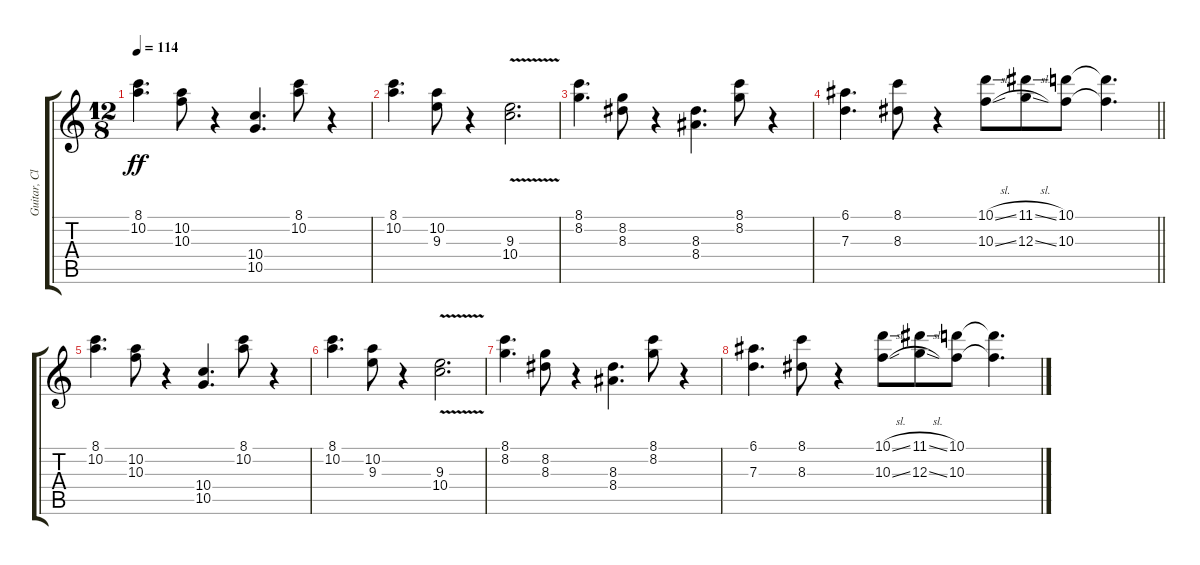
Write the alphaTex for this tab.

\track ("Guitar, Clean 2" "Guitar, Cl") {instrument electricguitarclean}
\staff {score tabs}
\tuning (E4 B3 G3 D3 A2 E2) {hide}
\ts (12 8)
\tempo 114
\clef g2
\ks c
(8.1 10.2).4{d dy ff} (10.2 10.3).8 r.4 (10.4 10.5).4{d} (8.1 10.2).8 r.4 |
(8.1 10.2).4{d} (10.2 9.3).8 r.4 (9.3{v} 10.4{v}).2{d} |
(8.1 8.2).4{d} (8.2 8.3).8 r.4 (8.3 8.4).4{d} (8.1 8.2).8 r.4 |
\barLineRight lightlight
(6.1 7.3).4{d} (8.1 8.3).8 r.4 (10.1{sl} 10.3{sl}).8 (11.1{sl} 12.3{sl}).8 (10.1 10.3).8 (10.1{t} 10.3{t}).4{d} |
(8.1 10.2).4{d} (10.2 10.3).8 r.4 (10.4 10.5).4{d} (8.1 10.2).8 r.4 |
(8.1 10.2).4{d} (10.2 9.3).8 r.4 (9.3{v} 10.4{v}).2{d} |
(8.1 8.2).4{d} (8.2 8.3).8 r.4 (8.3 8.4).4{d} (8.1 8.2).8 r.4 |
(6.1 7.3).4{d} (8.1 8.3).8 r.4 (10.1{sl} 10.3{sl}).8 (11.1{sl} 12.3{sl}).8 (10.1 10.3).8 (10.1{t} 10.3{t}).4{d}
